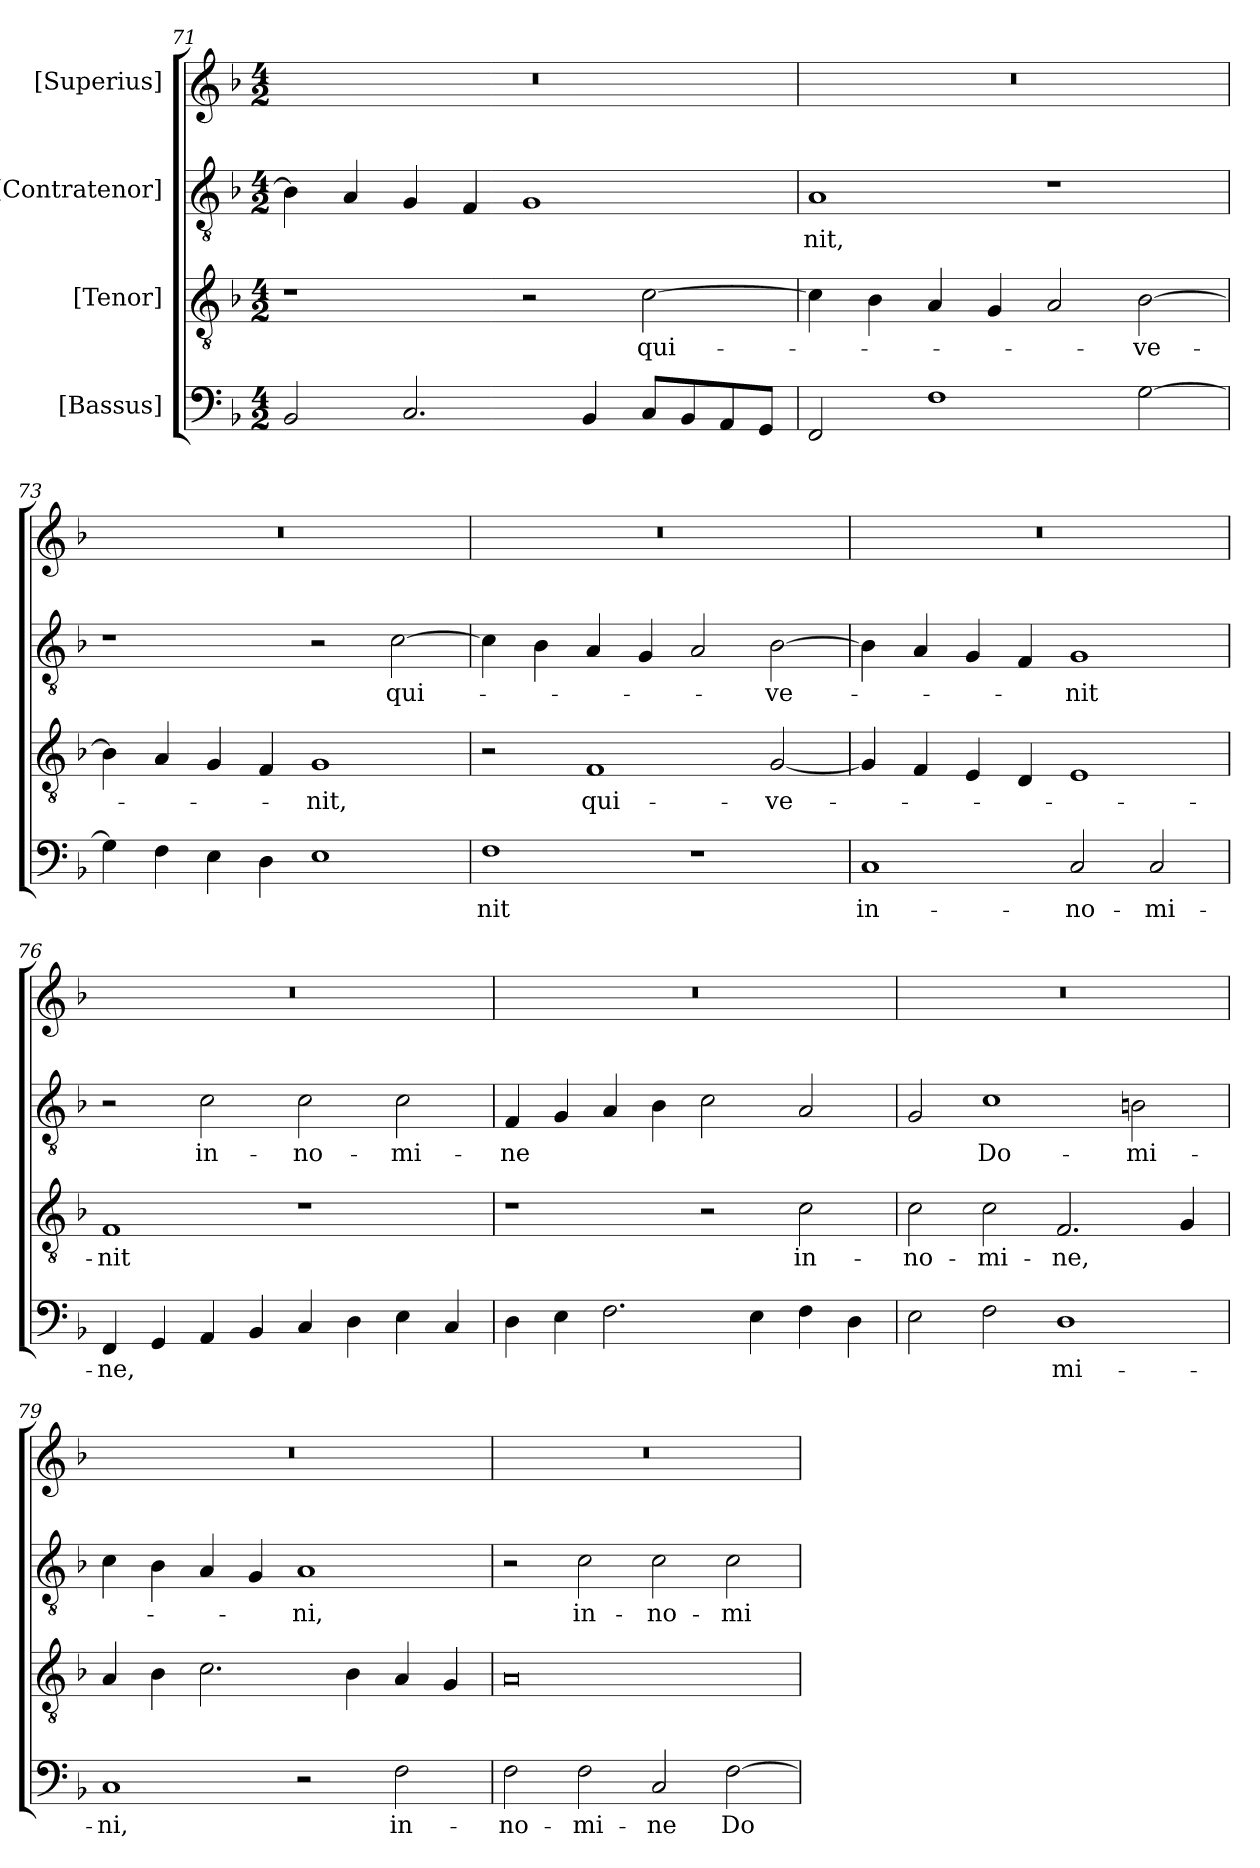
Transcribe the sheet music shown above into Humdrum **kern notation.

**kern	**text	**kern	**text	**kern	**text	**kern
*part4	*part4	*part3	*part3	*part2	*part2	*part1
*staff4	*staff4	*staff3	*staff3	*staff2	*staff2	*staff1
*I"[Bassus]	*	*I"[Tenor]	*	*I"[Contratenor]	*	*I"[Superius]
*clefF4	*	*clefGv2	*	*clefGv2	*	*clefG2
*k[b-]	*	*k[b-]	*	*k[b-]	*	*k[b-]
*M4/2	*	*M4/2	*	*M4/2	*	*M4/2
=71	=71	=71	=71	=71	=71	=71
2BB-/	.	1r	.	4B-\]	.	0r
.	.	.	.	4A/	.	.
2.C/	.	.	.	4G/	.	.
.	.	.	.	4F/	.	.
.	.	2r	.	1G/	.	.
4BB-/	.	.	.	.	.	.
8C/L	.	[2c\	qui-	.	.	.
8BB-/	.	.	.	.	.	.
8AA/	.	.	.	.	.	.
8GG/J	.	.	.	.	.	.
=72	=72	=72	=72	=72	=72	=72
2FF/	.	4c\]	.	1A/	-nit,	0r
.	.	4B-\	.	.	.	.
1F\	.	4A/	.	.	.	.
.	.	4G/	.	.	.	.
.	.	2A/	.	1r	.	.
[2G\	.	[2B-\	ve-	.	.	.
=73	=73	=73	=73	=73	=73	=73
4G\]	.	4B-\]	.	1r	.	0r
4F\	.	4A/	.	.	.	.
4E\	.	4G/	.	.	.	.
4D\	.	4F/	.	.	.	.
1E\	.	1G/	-nit,	2r	.	.
.	.	.	.	[2c\	qui-	.
=74	=74	=74	=74	=74	=74	=74
1F\	-nit	2r	.	4c\]	.	0r
.	.	.	.	4B-\	.	.
.	.	1F/	qui-	4A/	.	.
.	.	.	.	4G/	.	.
1r	.	.	.	2A/	.	.
.	.	[2G/	ve-	[2B-\	ve-	.
=75	=75	=75	=75	=75	=75	=75
1C/	in-	4G/]	.	4B-\]	.	0r
.	.	4F/	.	4A/	.	.
.	.	4E/	.	4G/	.	.
.	.	4D/	.	4F/	.	.
2C/	no-	1E/	.	1G/	-nit	.
2C/	-mi-	.	.	.	.	.
=76	=76	=76	=76	=76	=76	=76
4FF/	-ne,	1F/	-nit	2r	.	0r
4GG/	.	.	.	.	.	.
4AA/	.	.	.	2c\	in-	.
4BB-/	.	.	.	.	.	.
4C/	.	1r	.	2c\	no-	.
4D\	.	.	.	.	.	.
4E\	.	.	.	2c\	-mi-	.
4C/	.	.	.	.	.	.
=77	=77	=77	=77	=77	=77	=77
4D\	.	1r	.	4F/	-ne	0r
4E\	.	.	.	4G/	.	.
2.F\	.	.	.	4A/	.	.
.	.	.	.	4B-\	.	.
.	.	2r	.	2c\	.	.
4E\	.	.	.	.	.	.
4F\	.	2c\	in-	2A/	.	.
4D\	.	.	.	.	.	.
=78	=78	=78	=78	=78	=78	=78
2E\	.	2c\	no-	2G/	.	0r
2F\	.	2c\	-mi-	1c\	Do-	.
1D\	mi-	2.F/	-ne,	.	.	.
.	.	.	.	2Bn\	-mi-	.
.	.	4G/	.	.	.	.
=79	=79	=79	=79	=79	=79	=79
1C/	-ni,	4A/	.	4c\	.	0r
.	.	4B-\	.	4B-\	.	.
.	.	2.c\	.	4A/	.	.
.	.	.	.	4G/	.	.
2r	.	.	.	1A/	-ni,	.
.	.	4B-\	.	.	.	.
2F\	in-	4A/	.	.	.	.
.	.	4G/	.	.	.	.
=80	=80	=80	=80	=80	=80	=80
2F\	no-	0A/	.	2r	.	0r
2F\	-mi-	.	.	2c\	in-	.
2C/	-ne	.	.	2c\	no-	.
[2F\	Do-	.	.	2c\	-mi-	.
=	=	=	=	=	=	=
*-	*-	*-	*-	*-	*-	*-
